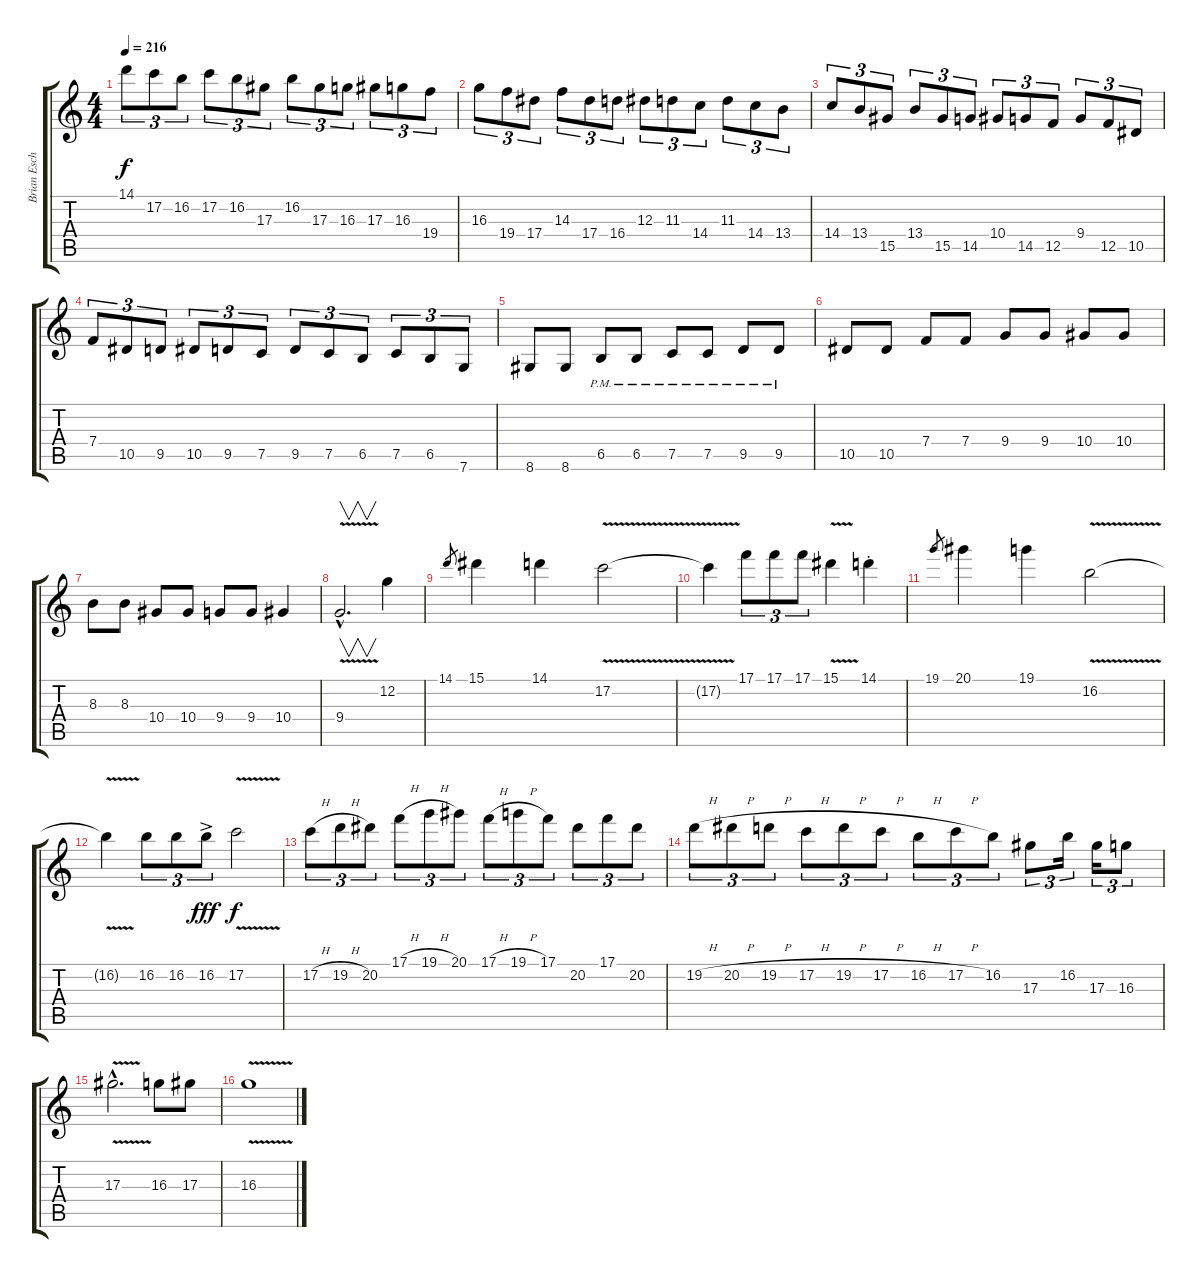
\track ("Brian Eschbach (Lead Guitar)" "Brian Esch") {instrument distortionguitar}
\staff {score tabs}
\tuning (C4 G3 Eb3 Bb2 F2 C2) {hide}
\ts (4 4)
\tempo 216
\clef g2
\ks c
14.1.8{tu (3 2) dy f} 17.2.8{tu (3 2)} 16.2.8{tu (3 2)} 17.2.8{tu (3 2)} 16.2.8{tu (3 2)} 17.3.8{tu (3 2)} 16.2.8{tu (3 2)} 17.3.8{tu (3 2)} 16.3.8{tu (3 2)} 17.3.8{tu (3 2)} 16.3.8{tu (3 2)} 19.4.8{tu (3 2)} |
16.3.8{tu (3 2)} 19.4.8{tu (3 2)} 17.4.8{tu (3 2)} 14.3.8{tu (3 2)} 17.4.8{tu (3 2)} 16.4.8{tu (3 2)} 12.3.8{tu (3 2)} 11.3.8{tu (3 2)} 14.4.8{tu (3 2)} 11.3.8{tu (3 2)} 14.4.8{tu (3 2)} 13.4.8{tu (3 2)} |
14.4.8{tu (3 2)} 13.4.8{tu (3 2)} 15.5.8{tu (3 2)} 13.4.8{tu (3 2)} 15.5.8{tu (3 2)} 14.5.8{tu (3 2)} 10.4.8{tu (3 2)} 14.5.8{tu (3 2)} 12.5.8{tu (3 2)} 9.4.8{tu (3 2)} 12.5.8{tu (3 2)} 10.5.8{tu (3 2)} |
7.4.8{tu (3 2)} 10.5.8{tu (3 2)} 9.5.8{tu (3 2)} 10.5.8{tu (3 2)} 9.5.8{tu (3 2)} 7.5.8{tu (3 2)} 9.5.8{tu (3 2)} 7.5.8{tu (3 2)} 6.5.8{tu (3 2)} 7.5.8{tu (3 2)} 6.5.8{tu (3 2)} 7.6.8{tu (3 2)} |
8.6.8 8.6.8 6.5{pm}.8 6.5{pm}.8 7.5{pm}.8 7.5{pm}.8 9.5{pm}.8 9.5{pm}.8 |
10.5.8 10.5.8 7.4.8 7.4.8 9.4.8 9.4.8 10.4.8 10.4.8 |
8.3.8 8.3.8 10.4.8 10.4.8 9.4.8 9.4.8 10.4.4 |
9.4{v hac}.2{v d} 12.2.4 |
14.1.8{gr} 15.1.4 14.1.4 17.2{v}.2 |
17.2{t}.4 17.1.8{tu (3 2)} 17.1.8{tu (3 2)} 17.1.8{tu (3 2)} 15.1{v}.4 14.1{st}.4 |
19.1.8{gr} 20.1.4 19.1.4 16.2{v}.2 |
16.2{t}.4 16.2.8{tu (3 2)} 16.2.8{tu (3 2)} 16.2{ac}.8{tu (3 2) dy fff} 17.2{v}.2{dy f} |
17.2{h}.8{tu (3 2)} 19.2{h}.8{tu (3 2)} 20.2.8{tu (3 2)} 17.1{h}.8{tu (3 2)} 19.1{h}.8{tu (3 2)} 20.1.8{tu (3 2)} 17.1{h}.8{tu (3 2)} 19.1{h}.8{tu (3 2)} 17.1.8{tu (3 2)} 20.2.8{tu (3 2)} 17.1.8{tu (3 2)} 20.2.8{tu (3 2)} |
19.2{h}.8{tu (3 2)} 20.2{h}.8{tu (3 2)} 19.2{h}.8{tu (3 2)} 17.2{h}.8{tu (3 2)} 19.2{h}.8{tu (3 2)} 17.2{h}.8{tu (3 2)} 16.2{h}.8{tu (3 2)} 17.2{h}.8{tu (3 2)} 16.2.8{tu (3 2)} 17.3.8{tu (3 2)} 16.2.16{tu (3 2)} 17.3.16{tu (3 2)} 16.3.8{tu (3 2)} |
17.3{v hac}.2{d} 16.3.8 17.3.8 |
16.3{v}.1
